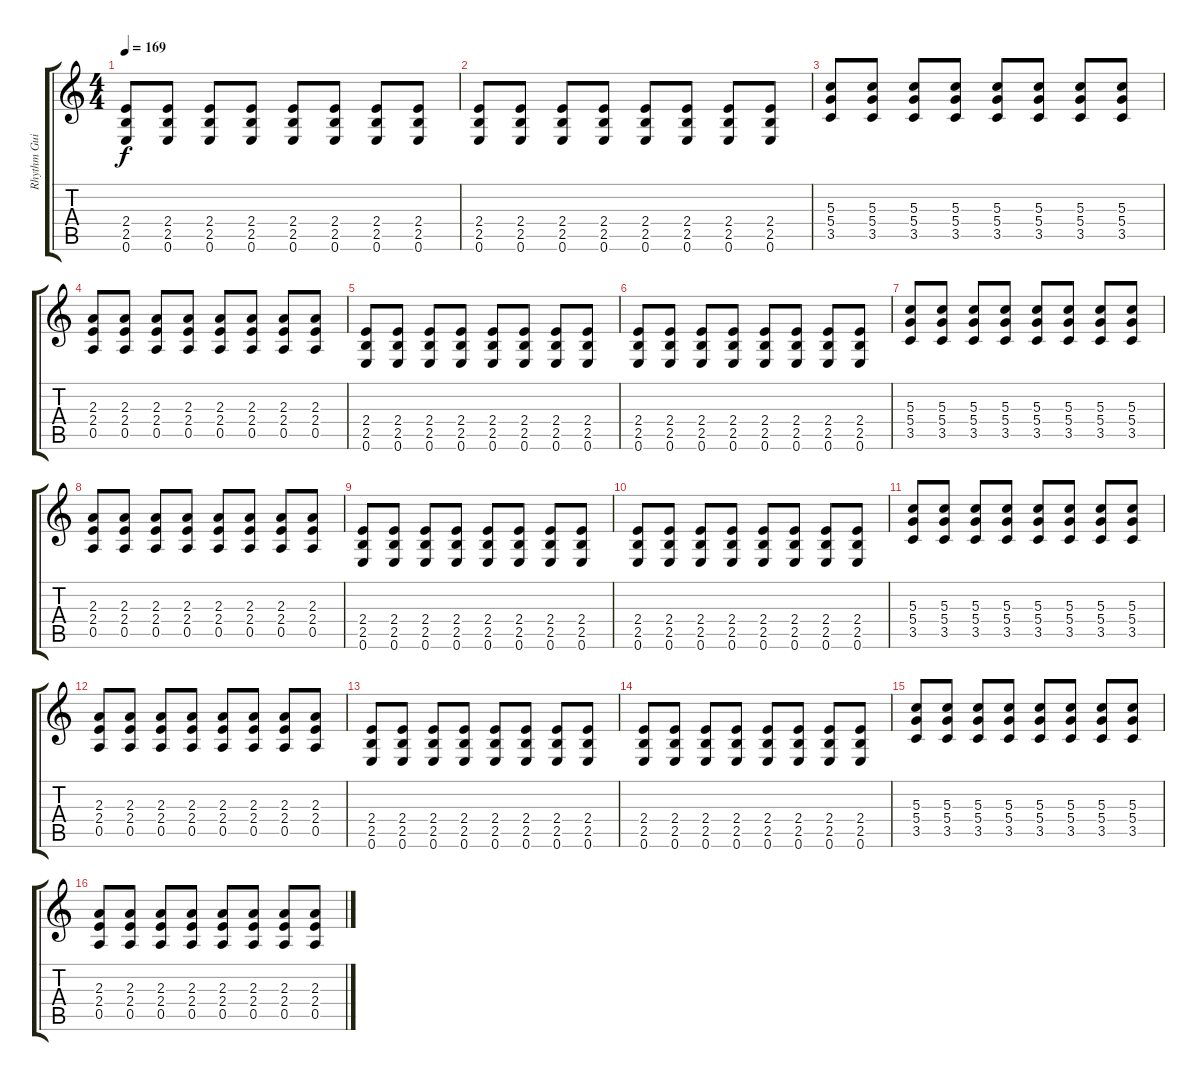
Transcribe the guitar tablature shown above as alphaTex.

\track ("Rhythm Guitar" "Rhythm Gui") {instrument distortionguitar}
\staff {score tabs}
\tuning (E4 B3 G3 D3 A2 E2) {hide}
\ts (4 4)
\tempo 169
\clef g2
\ks c
(2.4 2.5 0.6).8{dy f instrument distortionguitar} (2.4 2.5 0.6).8 (2.4 2.5 0.6).8 (2.4 2.5 0.6).8 (2.4 2.5 0.6).8 (2.4 2.5 0.6).8 (2.4 2.5 0.6).8 (2.4 2.5 0.6).8 |
(2.4 2.5 0.6).8 (2.4 2.5 0.6).8 (2.4 2.5 0.6).8 (2.4 2.5 0.6).8 (2.4 2.5 0.6).8 (2.4 2.5 0.6).8 (2.4 2.5 0.6).8 (2.4 2.5 0.6).8 |
(5.3 5.4 3.5).8 (5.3 5.4 3.5).8 (5.3 5.4 3.5).8 (5.3 5.4 3.5).8 (5.3 5.4 3.5).8 (5.3 5.4 3.5).8 (5.3 5.4 3.5).8 (5.3 5.4 3.5).8 |
(2.3 2.4 0.5).8 (2.3 2.4 0.5).8 (2.3 2.4 0.5).8 (2.3 2.4 0.5).8 (2.3 2.4 0.5).8 (2.3 2.4 0.5).8 (2.3 2.4 0.5).8 (2.3 2.4 0.5).8 |
(2.4 2.5 0.6).8 (2.4 2.5 0.6).8 (2.4 2.5 0.6).8 (2.4 2.5 0.6).8 (2.4 2.5 0.6).8 (2.4 2.5 0.6).8 (2.4 2.5 0.6).8 (2.4 2.5 0.6).8 |
(2.4 2.5 0.6).8 (2.4 2.5 0.6).8 (2.4 2.5 0.6).8 (2.4 2.5 0.6).8 (2.4 2.5 0.6).8 (2.4 2.5 0.6).8 (2.4 2.5 0.6).8 (2.4 2.5 0.6).8 |
(5.3 5.4 3.5).8 (5.3 5.4 3.5).8 (5.3 5.4 3.5).8 (5.3 5.4 3.5).8 (5.3 5.4 3.5).8 (5.3 5.4 3.5).8 (5.3 5.4 3.5).8 (5.3 5.4 3.5).8 |
(2.3 2.4 0.5).8 (2.3 2.4 0.5).8 (2.3 2.4 0.5).8 (2.3 2.4 0.5).8 (2.3 2.4 0.5).8 (2.3 2.4 0.5).8 (2.3 2.4 0.5).8 (2.3 2.4 0.5).8 |
(2.4 2.5 0.6).8 (2.4 2.5 0.6).8 (2.4 2.5 0.6).8 (2.4 2.5 0.6).8 (2.4 2.5 0.6).8 (2.4 2.5 0.6).8 (2.4 2.5 0.6).8 (2.4 2.5 0.6).8 |
(2.4 2.5 0.6).8 (2.4 2.5 0.6).8 (2.4 2.5 0.6).8 (2.4 2.5 0.6).8 (2.4 2.5 0.6).8 (2.4 2.5 0.6).8 (2.4 2.5 0.6).8 (2.4 2.5 0.6).8 |
(5.3 5.4 3.5).8 (5.3 5.4 3.5).8 (5.3 5.4 3.5).8 (5.3 5.4 3.5).8 (5.3 5.4 3.5).8 (5.3 5.4 3.5).8 (5.3 5.4 3.5).8 (5.3 5.4 3.5).8 |
(2.3 2.4 0.5).8 (2.3 2.4 0.5).8 (2.3 2.4 0.5).8 (2.3 2.4 0.5).8 (2.3 2.4 0.5).8 (2.3 2.4 0.5).8 (2.3 2.4 0.5).8 (2.3 2.4 0.5).8 |
(2.4 2.5 0.6).8 (2.4 2.5 0.6).8 (2.4 2.5 0.6).8 (2.4 2.5 0.6).8 (2.4 2.5 0.6).8 (2.4 2.5 0.6).8 (2.4 2.5 0.6).8 (2.4 2.5 0.6).8 |
(2.4 2.5 0.6).8 (2.4 2.5 0.6).8 (2.4 2.5 0.6).8 (2.4 2.5 0.6).8 (2.4 2.5 0.6).8 (2.4 2.5 0.6).8 (2.4 2.5 0.6).8 (2.4 2.5 0.6).8 |
(5.3 5.4 3.5).8 (5.3 5.4 3.5).8 (5.3 5.4 3.5).8 (5.3 5.4 3.5).8 (5.3 5.4 3.5).8 (5.3 5.4 3.5).8 (5.3 5.4 3.5).8 (5.3 5.4 3.5).8 |
(2.3 2.4 0.5).8 (2.3 2.4 0.5).8 (2.3 2.4 0.5).8 (2.3 2.4 0.5).8 (2.3 2.4 0.5).8 (2.3 2.4 0.5).8 (2.3 2.4 0.5).8 (2.3 2.4 0.5).8
